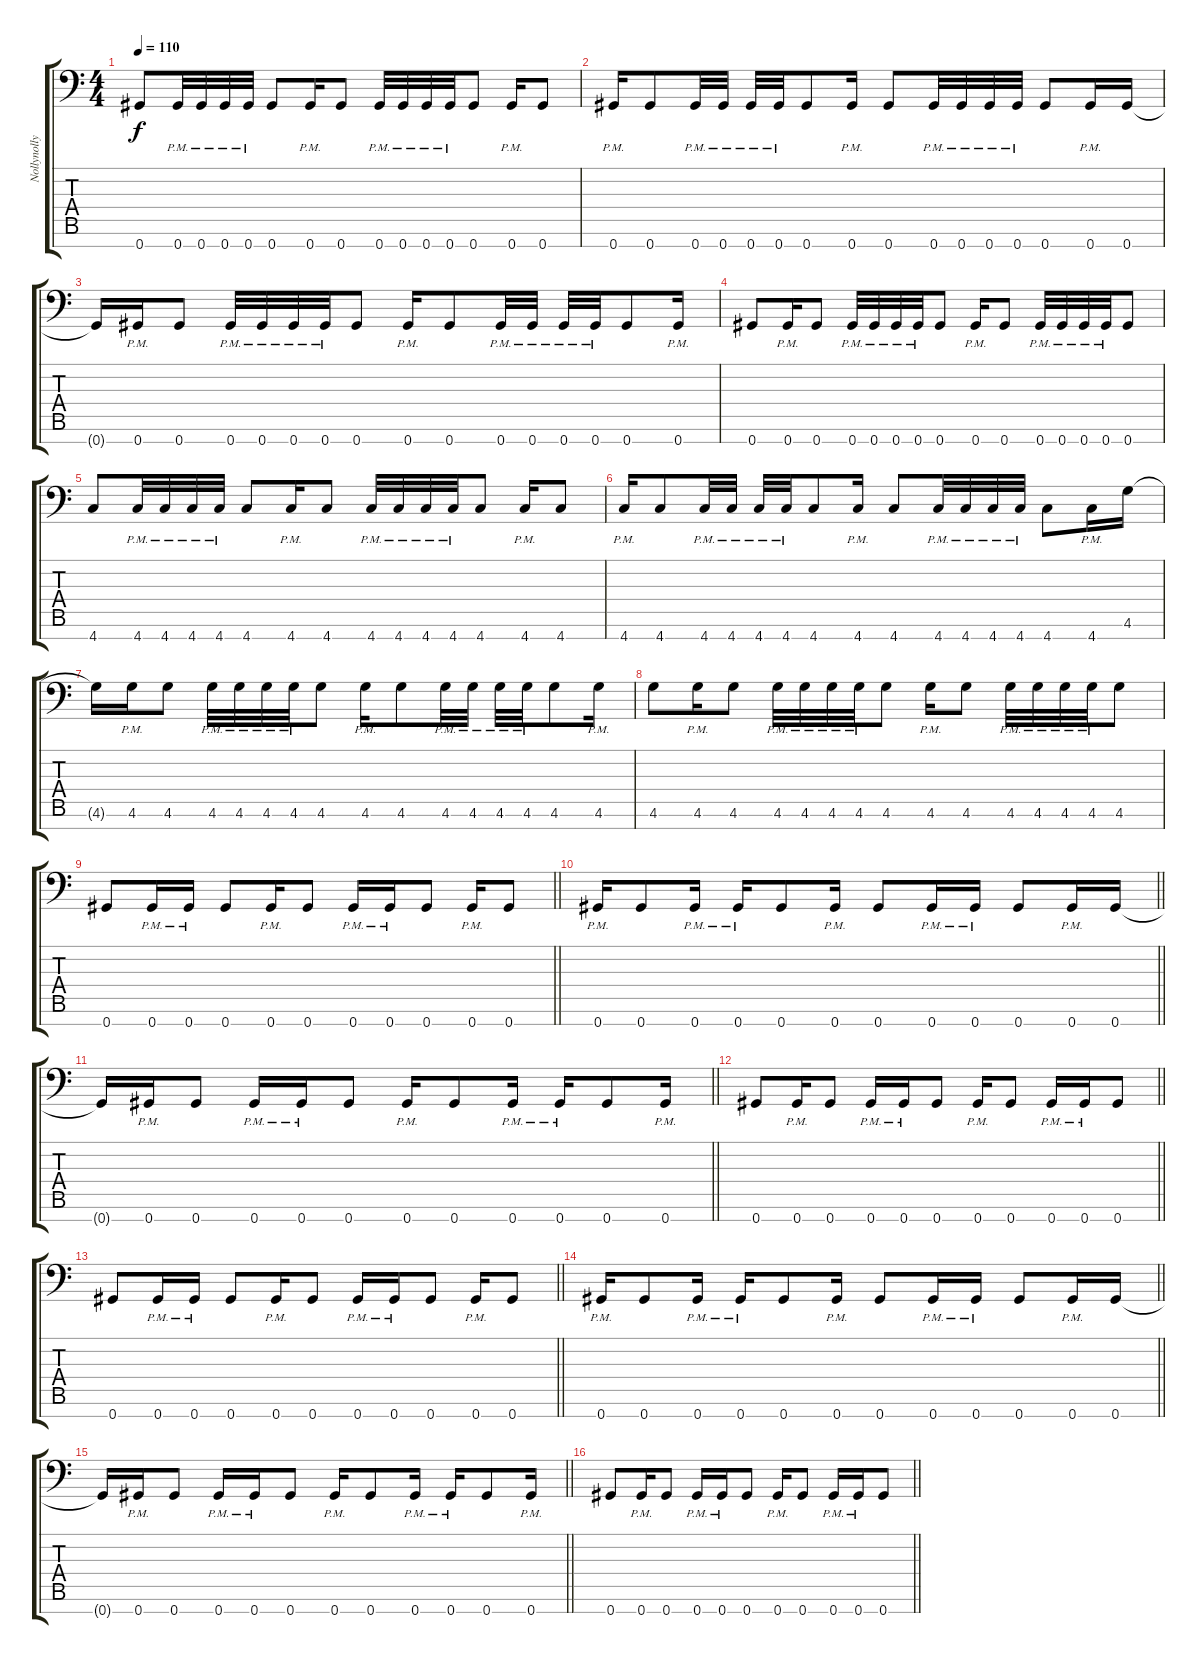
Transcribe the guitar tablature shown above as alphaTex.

\track ("Nollynollynollynollynollynollynolly." "Nollynolly") {instrument electricbasspick}
\staff {score tabs}
\tuning (Eb4 Bb3 Gb3 Db3 Ab2 Eb2 Ab1) {hide}
\ts (4 4)
\tempo 110
\clef f4
\ks c
0.7.8{dy f} 0.7{pm}.32 0.7{pm}.32 0.7{pm}.32 0.7{pm}.32 0.7.8 0.7{pm}.16 0.7.8 0.7{pm}.32 0.7{pm}.32 0.7{pm}.32 0.7{pm}.32 0.7.8 0.7{pm}.16 0.7.8 |
0.7{pm}.16 0.7.8 0.7{pm}.32 0.7{pm}.32 0.7{pm}.32 0.7{pm}.32 0.7.8 0.7{pm}.16 0.7.8 0.7{pm}.32 0.7{pm}.32 0.7{pm}.32 0.7{pm}.32 0.7.8 0.7{pm}.16 0.7.16 |
0.7{t}.16 0.7{pm}.16 0.7.8 0.7{pm}.32 0.7{pm}.32 0.7{pm}.32 0.7{pm}.32 0.7.8 0.7{pm}.16 0.7.8 0.7{pm}.32 0.7{pm}.32 0.7{pm}.32 0.7{pm}.32 0.7.8 0.7{pm}.16 |
0.7.8 0.7{pm}.16 0.7.8 0.7{pm}.32 0.7{pm}.32 0.7{pm}.32 0.7{pm}.32 0.7.8 0.7{pm}.16 0.7.8 0.7{pm}.32 0.7{pm}.32 0.7{pm}.32 0.7{pm}.32 0.7.8 |
4.7.8 4.7{pm}.32 4.7{pm}.32 4.7{pm}.32 4.7{pm}.32 4.7.8 4.7{pm}.16 4.7.8 4.7{pm}.32 4.7{pm}.32 4.7{pm}.32 4.7{pm}.32 4.7.8 4.7{pm}.16 4.7.8 |
4.7{pm}.16 4.7.8 4.7{pm}.32 4.7{pm}.32 4.7{pm}.32 4.7{pm}.32 4.7.8 4.7{pm}.16 4.7.8 4.7{pm}.32 4.7{pm}.32 4.7{pm}.32 4.7{pm}.32 4.7.8 4.7{pm}.16 4.6.16 |
4.6{t}.16 4.6{pm}.16 4.6.8 4.6{pm}.32 4.6{pm}.32 4.6{pm}.32 4.6{pm}.32 4.6.8 4.6{pm}.16 4.6.8 4.6{pm}.32 4.6{pm}.32 4.6{pm}.32 4.6{pm}.32 4.6.8 4.6{pm}.16 |
4.6.8 4.6{pm}.16 4.6.8 4.6{pm}.32 4.6{pm}.32 4.6{pm}.32 4.6{pm}.32 4.6.8 4.6{pm}.16 4.6.8 4.6{pm}.32 4.6{pm}.32 4.6{pm}.32 4.6{pm}.32 4.6.8 |
\barLineRight lightlight
0.7.8 0.7{pm}.16 0.7{pm}.16 0.7.8 0.7{pm}.16 0.7.8 0.7{pm}.16 0.7{pm}.16 0.7.8 0.7{pm}.16 0.7.8 |
\barLineRight lightlight
0.7{pm}.16 0.7.8 0.7{pm}.16 0.7{pm}.16 0.7.8 0.7{pm}.16 0.7.8 0.7{pm}.16 0.7{pm}.16 0.7.8 0.7{pm}.16 0.7.16 |
\barLineRight lightlight
0.7{t}.16 0.7{pm}.16 0.7.8 0.7{pm}.16 0.7{pm}.16 0.7.8 0.7{pm}.16 0.7.8 0.7{pm}.16 0.7{pm}.16 0.7.8 0.7{pm}.16 |
\barLineRight lightlight
0.7.8 0.7{pm}.16 0.7.8 0.7{pm}.16 0.7{pm}.16 0.7.8 0.7{pm}.16 0.7.8 0.7{pm}.16 0.7{pm}.16 0.7.8 |
\barLineRight lightlight
0.7.8 0.7{pm}.16 0.7{pm}.16 0.7.8 0.7{pm}.16 0.7.8 0.7{pm}.16 0.7{pm}.16 0.7.8 0.7{pm}.16 0.7.8 |
\barLineRight lightlight
0.7{pm}.16 0.7.8 0.7{pm}.16 0.7{pm}.16 0.7.8 0.7{pm}.16 0.7.8 0.7{pm}.16 0.7{pm}.16 0.7.8 0.7{pm}.16 0.7.16 |
\barLineRight lightlight
0.7{t}.16 0.7{pm}.16 0.7.8 0.7{pm}.16 0.7{pm}.16 0.7.8 0.7{pm}.16 0.7.8 0.7{pm}.16 0.7{pm}.16 0.7.8 0.7{pm}.16 |
\barLineRight lightlight
0.7.8 0.7{pm}.16 0.7.8 0.7{pm}.16 0.7{pm}.16 0.7.8 0.7{pm}.16 0.7.8 0.7{pm}.16 0.7{pm}.16 0.7.8
